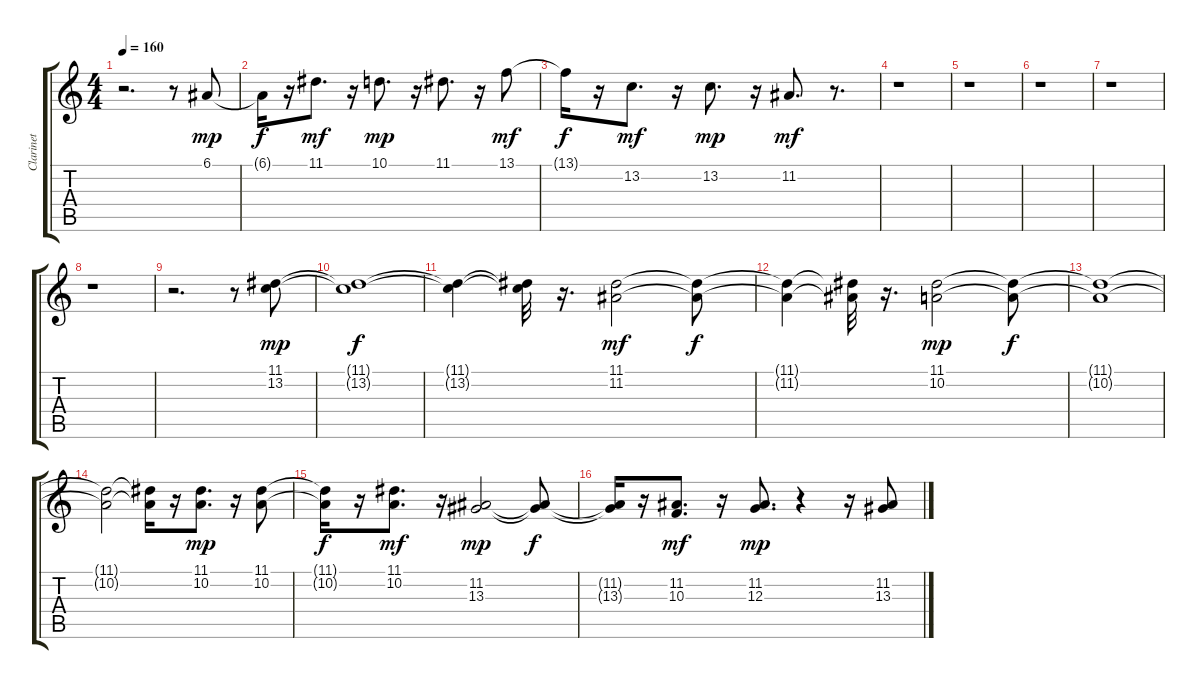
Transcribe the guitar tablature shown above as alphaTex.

\track ("Clarinet" "Clarinet") {instrument clarinet}
\staff {score tabs}
\tuning (E4 B3 G3 D3 A2 E2) {hide}
\ts (4 4)
\tempo 160
\clef g2
\ks c
r.2{d dy mp} r.8 6.1.8 |
6.1{t}.16{dy f} r.16 11.1.8{d dy mf} r.16 10.1.8{d dy mp} r.16 11.1.8{d} r.16 13.1.8{dy mf} |
13.1{t}.16{dy f} r.16 13.2.8{d dy mf} r.16 13.2.8{d dy mp} r.16 11.2.8{d dy mf} r.8{d} |
r.1 |
r.1 |
r.1 |
r.1 |
r.1 |
r.2{d} r.8 (11.1 13.2).8{dy mp} |
(11.1{t} 13.2{t}).1{dy f} |
(11.1{t} 13.2{t}).4 (11.1{t} 13.2{t}).32 r.16{d} (11.1 11.2).2{dy mf} (11.1{t} 11.2{t}).8{dy f} |
(11.1{t} 11.2{t}).4 (11.1{t} 11.2{t}).32 r.16{d} (11.1 10.2).2{dy mp} (11.1{t} 10.2{t}).8{dy f} |
(11.1{t} 10.2{t}).1 |
(11.1{t} 10.2{t}).2 (11.1{t} 10.2{t}).16 r.16 (11.1 10.2).8{d dy mp} r.16 (11.1 10.2).8 |
(11.1{t} 10.2{t}).16{dy f} r.16 (11.1 10.2).8{d dy mf} r.16 (11.2 13.3).2{dy mp} (11.2{t} 13.3{t}).8{dy f} |
(11.2{t} 13.3{t}).16 r.16 (11.2 10.3).8{d dy mf} r.16 (11.2 12.3).8{d dy mp} r.4 r.16 (11.2 13.3).8
